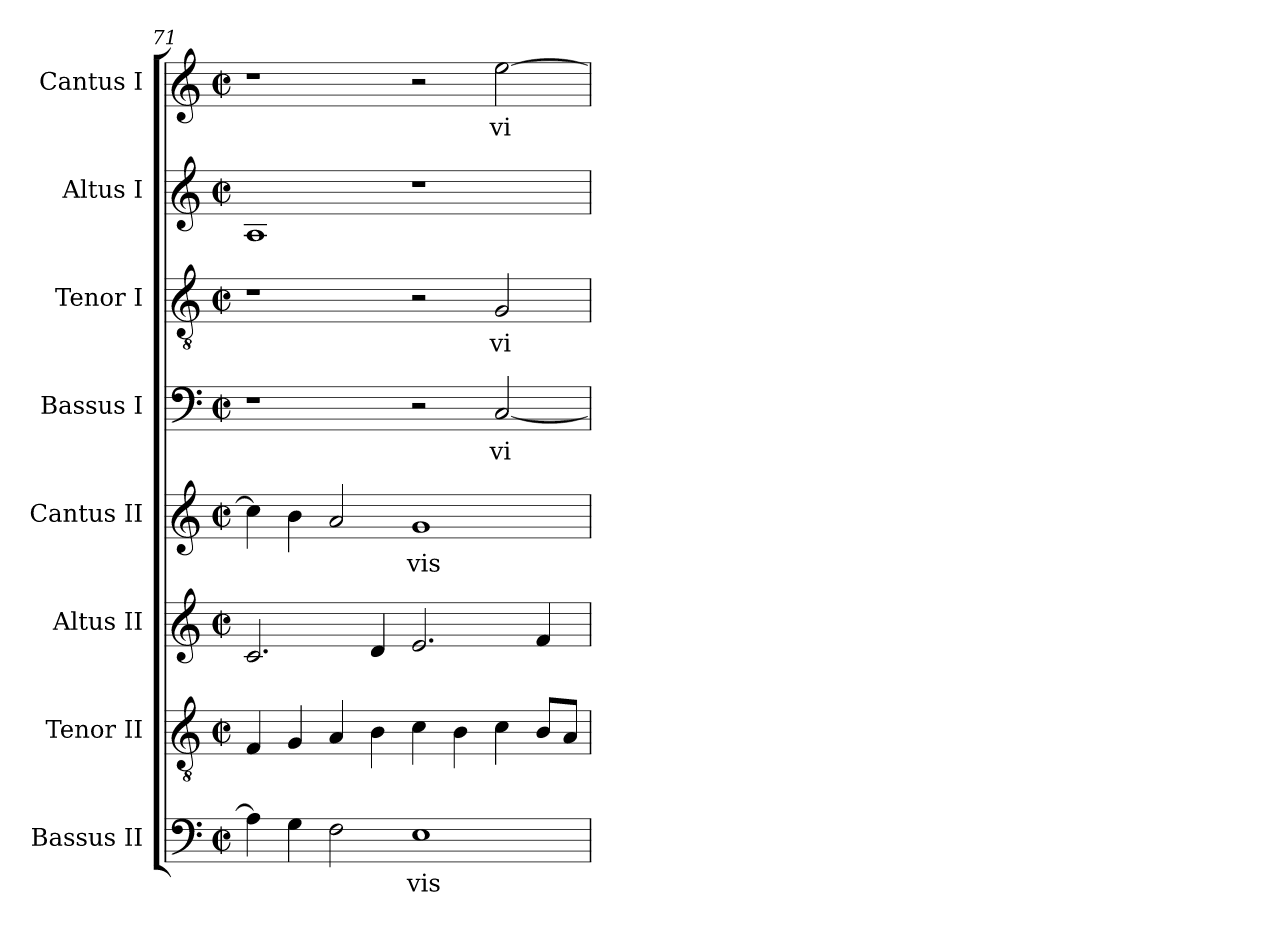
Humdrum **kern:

**kern	**text	**kern	**kern	**kern	**text	**kern	**text	**kern	**text	**kern	**kern	**text
*part8	*part8	*part7	*part6	*part5	*part5	*part4	*part4	*part3	*part3	*part2	*part1	*part1
*staff8	*staff8	*staff7	*staff6	*staff5	*staff5	*staff4	*staff4	*staff3	*staff3	*staff2	*staff1	*staff1
*I"Bassus II	*	*I"Tenor II	*I"Altus II	*I"Cantus II	*	*I"Bassus I	*	*I"Tenor I	*	*I"Altus I	*I"Cantus I	*
*clefF4	*	*clefGv2	*clefG2	*clefG2	*	*clefF4	*	*clefGv2	*	*clefG2	*clefG2	*
*M2/2	*	*M2/2	*M2/2	*M2/2	*	*M2/2	*	*M2/2	*	*M2/2	*M2/2	*
*met(c|)	*	*met(c|)	*met(c|)	*met(c|)	*	*met(c|)	*	*met(c|)	*	*met(c|)	*met(c|)	*
=71	=71	=71	=71	=71	=71	=71	=71	=71	=71	=71	=71	=71
4A\]	.	4F/	2.c/	4cc\]	.	1r	.	1r	.	1A	1r	.
4G\	.	4G/	.	4b\	.	.	.	.	.	.	.	.
2F\	.	4A/	.	2a/	.	.	.	.	.	.	.	.
.	.	4B\	4d/	.	.	.	.	.	.	.	.	.
!	!LO:LY:b:cj	!	!	!	!LO:LY:b:cj	!	!	!	!	!	!	!
1E	-vis	4c\	2.e/	1g	-vis	2r	.	2r	.	1r	2r	.
.	.	4B\	.	.	.	.	.	.	.	.	.	.
!	!	!	!	!	!	!	!LO:LY:b:cj	!	!LO:LY:b:cj	!	!	!LO:LY:b:cj
.	.	4c\	.	.	.	[<2C/	vi	2G/	vi-	.	[>2ee\	vi
.	.	8B/L	4f/	.	.	.	.	.	.	.	.	.
.	.	8A/J	.	.	.	.	.	.	.	.	.	.
=	=	=	=	=	=	=	=	=	=	=	=	=
*-	*-	*-	*-	*-	*-	*-	*-	*-	*-	*-	*-	*-
